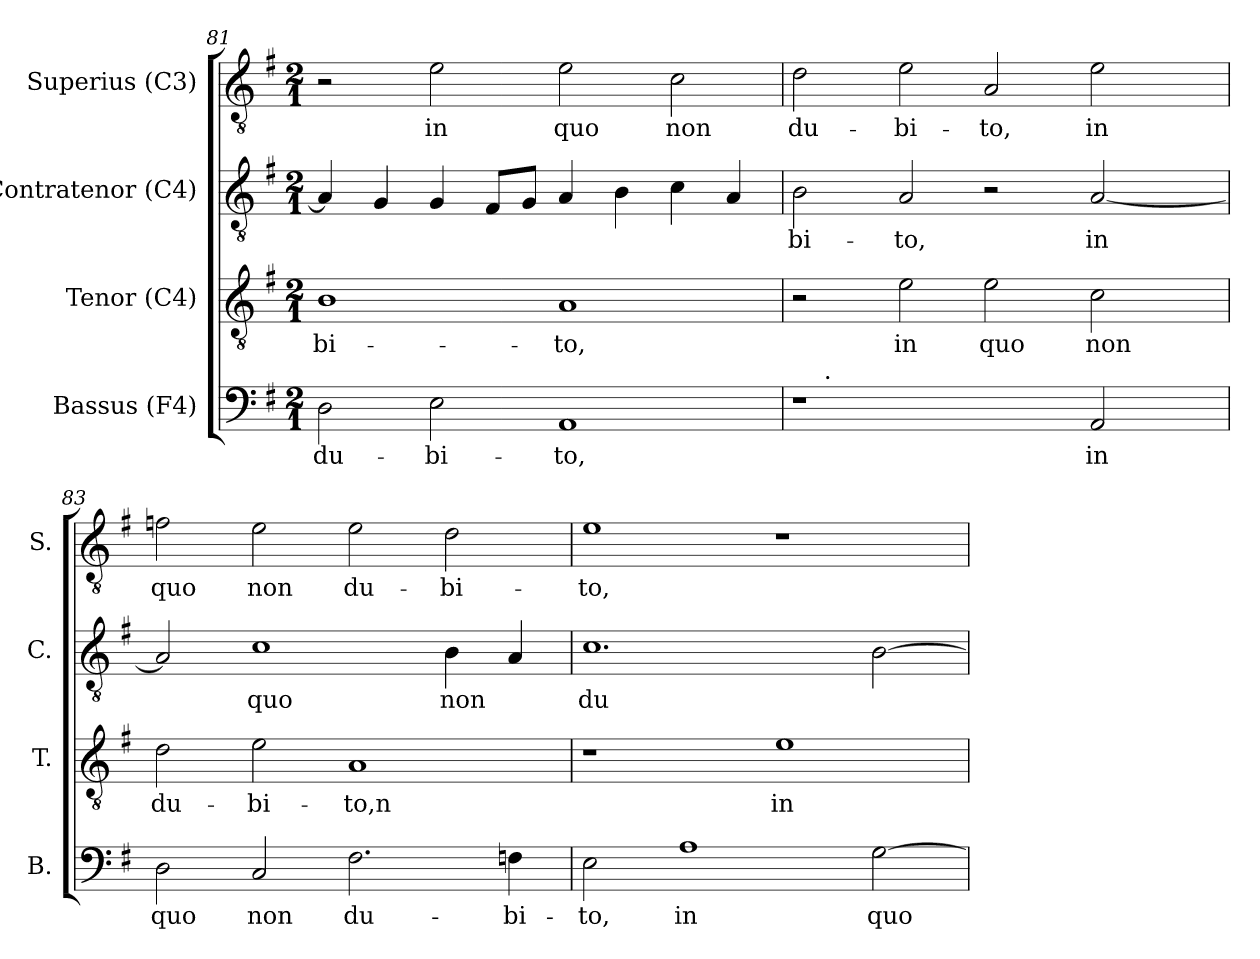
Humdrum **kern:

**kern	**text	**kern	**text	**kern	**text	**kern	**text
*part4	*part4	*part3	*part3	*part2	*part2	*part1	*part1
*staff4	*staff4	*staff3	*staff3	*staff2	*staff2	*staff1	*staff1
*I"Bassus (F4)	*	*I"Tenor (C4)	*	*I"Contratenor (C4)	*	*I"Superius (C3)	*
*I'B.	*	*I'T.	*	*I'C.	*	*I'S.	*
*clefF4	*	*clefGv2	*	*clefGv2	*	*clefGv2	*
*k[f#]	*	*k[f#]	*	*k[f#]	*	*k[f#]	*
*G:	*	*G:	*	*G:	*	*G:	*
*M2/1	*	*M2/1	*	*M2/1	*	*M2/1	*
=81	=81	=81	=81	=81	=81	=81	=81
!	!LO:LY:b:cj	!	!LO:LY:b:cj	!	!LO:LY:b:cj	!	!
2D\	du-	1B	-bi-	4A/]	--	2r	.
!	!	!	!	!	!LO:LY:b:cj	!	!
.	.	.	.	4G/	--	.	.
!	!LO:LY:b:cj	!	!	!	!LO:LY:b:cj	!	!LO:LY:b:cj
2E\	-bi-	.	.	4G/	--	2e\	in
!	!	!	!	!	!LO:LY:b:cj	!	!
.	.	.	.	8F#/L	--	.	.
!	!	!	!	!	!LO:LY:b:cj	!	!
.	.	.	.	8G/J	--	.	.
!	!LO:LY:b:cj	!	!LO:LY:b:cj	!	!LO:LY:b:cj	!	!LO:LY:b:cj
1AA	-to,	1A	-to,	4A/	--	2e\	quo
!	!	!	!	!	!LO:LY:b:cj	!	!
.	.	.	.	4B\	--	.	.
!	!	!	!	!	!LO:LY:b:cj	!	!LO:LY:b:cj
.	.	.	.	4c\	--	2c\	non
!	!	!	!	!	!LO:LY:b:cj	!	!
.	.	.	.	4A/	--	.	.
=82	=82	=82	=82	=82	=82	=82	=82
!	!	!	!	!	!LO:LY:b:cj	!	!LO:LY:b:cj
*^	*	*	*	*	*	*	*
1r	16.ryy	.	2r	.	2B\	-bi-	2d\	du-
!	!LO:TX:a:t=.	!	!	!	!	!	!	!
.	1ryy	.	.	.	.	.	.	.
!	!	!	!	!LO:LY:b:cj	!	!LO:LY:b:cj	!	!LO:LY:b:cj
.	.	.	2e\	in	2A/	-to,	2e\	-bi-
!	!	!	!	!LO:LY:b:cj	!	!	!	!LO:LY:b:cj
2ryy	.	.	2e\	quo	2r	.	2A/	-to,
.	2ryy	.	.	.	.	.	.	.
!	!	!LO:LY:b:cj	!	!LO:LY:b:cj	!	!LO:LY:b:cj	!	!LO:LY:b:cj
2AA/	.	in	2c\	non	[<2A/	in	2e\	in
.	4ryy	.	.	.	.	.	.	.
.	8ryy	.	.	.	.	.	.	.
.	32ryy	.	.	.	.	.	.	.
!!LO:PB:g=z
=83	=83	=83	=83	=83	=83	=83	=83	=83
!	!	!LO:LY:b:cj	!	!LO:LY:b:cj	!	!LO:LY:b:cj	!	!LO:LY:b:cj
*v	*v	*	*	*	*	*	*	*
2D\	quo	2d\	du-	2A/]	.	2fn\	quo
!	!LO:LY:b:cj	!	!LO:LY:b:cj	!	!LO:LY:b:cj	!	!LO:LY:b:cj
2C/	non	2e\	-bi-	1c	quo	2e\	non
!	!LO:LY:b:cj	!	!LO:LY:b:cj	!	!	!	!LO:LY:b:cj
2.F#\	du-	1A	-to,n	.	.	2e\	du-
!	!	!	!	!	!LO:LY:b:cj	!	!LO:LY:b:cj
.	.	.	.	4B\	non	2d\	-bi-
!	!LO:LY:b:cj	!	!	!	!LO:LY:b:cj	!	!
4F\	-bi-	.	.	4A/	.	.	.
=84	=84	=84	=84	=84	=84	=84	=84
!	!LO:LY:b:cj	!	!	!	!LO:LY:b:cj	!	!LO:LY:b:cj
2E\	-to,	1r	.	1.c	du-	1e	-to,
!	!LO:LY:b:cj	!	!	!	!	!	!
1A	in	.	.	.	.	.	.
!	!	!	!LO:LY:b:cj	!	!	!	!
.	.	1e	in	.	.	1r	.
!	!LO:LY:b:cj	!	!	!	!LO:LY:b:cj	!	!
[>2G\	quo	.	.	[>2B\	--	.	.
=	=	=	=	=	=	=	=
*-	*-	*-	*-	*-	*-	*-	*-
